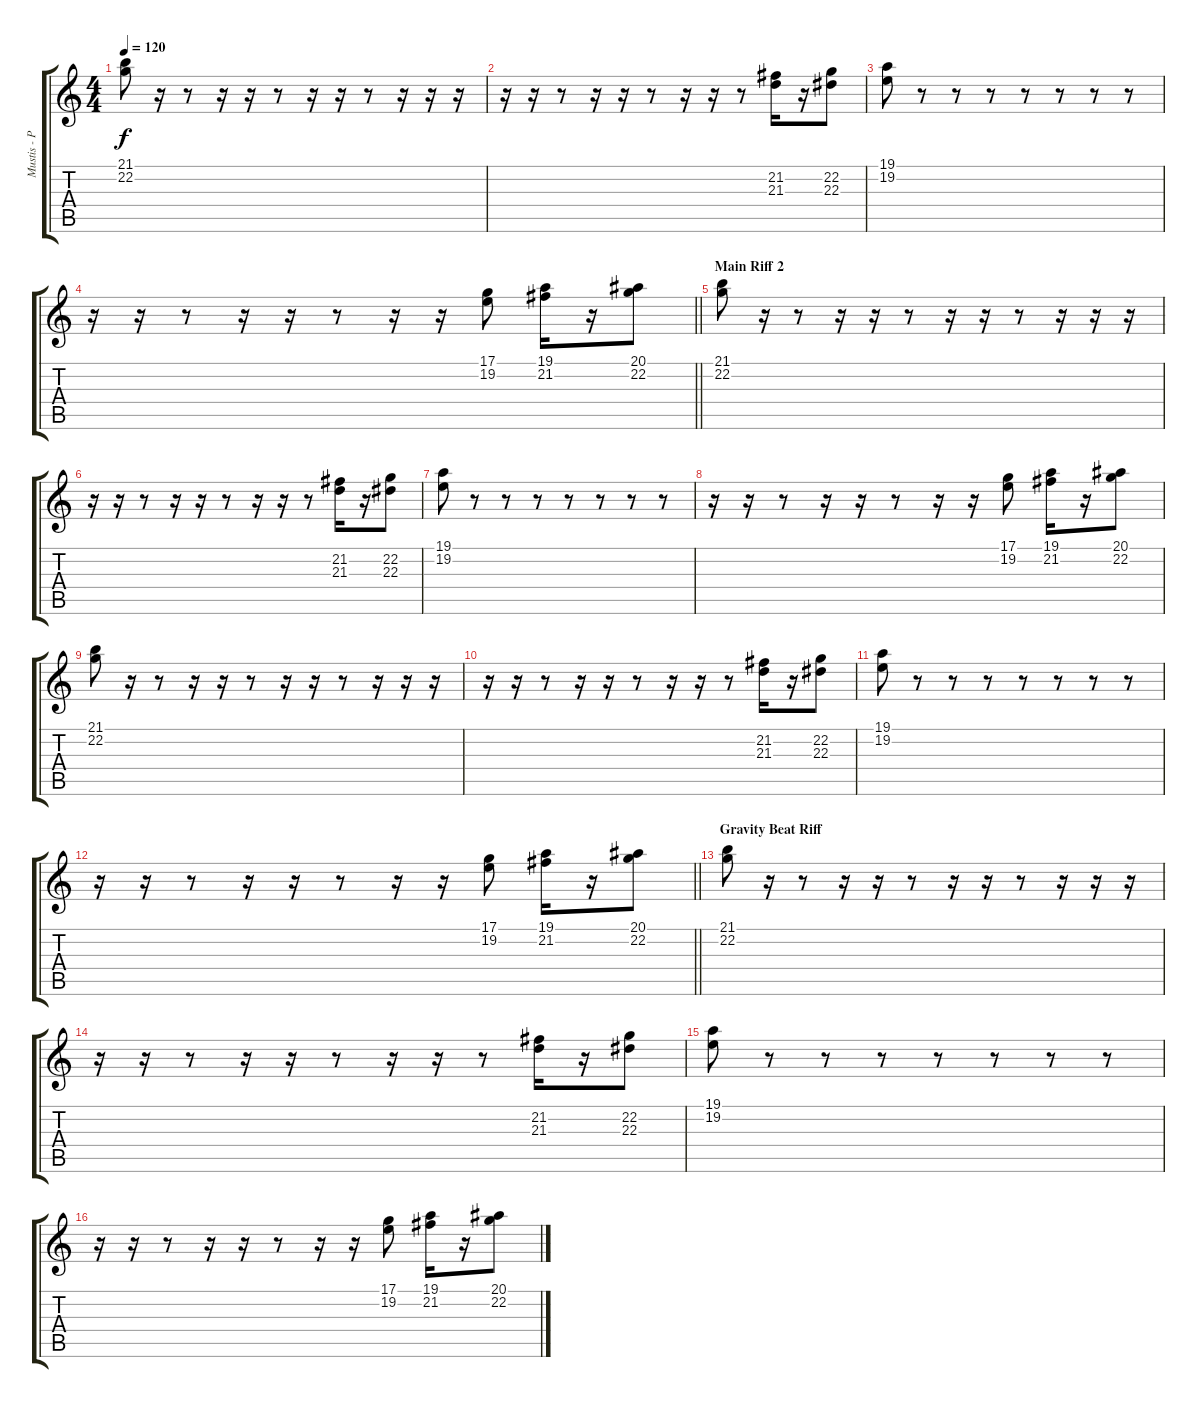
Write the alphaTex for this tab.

\track ("Mustis - Pad" "Mustis - P") {instrument pad1newage}
\staff {score tabs}
\tuning (D4 A3 F3 C3 G2 D2) {hide}
\ts (4 4)
\tempo 120
\clef g2
\ks c
(21.1 22.2).8{dy f} r.16 r.8 r.16 r.16 r.8 r.16 r.16 r.8 r.16 r.16 r.16 |
r.16 r.16 r.8 r.16 r.16 r.8 r.16 r.16 r.8 (21.2 21.3).16 r.16 (22.2 22.3).8 |
(19.1 19.2).8 r.8 r.8 r.8 r.8 r.8 r.8 r.8 |
\barLineRight lightlight
r.16 r.16 r.8 r.16 r.16 r.8 r.16 r.16 (17.1 19.2).8 (19.1 21.2).16 r.16 (20.1 22.2).8 |
\section ("" "Main Riff 2")
(21.1 22.2).8 r.16 r.8 r.16 r.16 r.8 r.16 r.16 r.8 r.16 r.16 r.16 |
r.16 r.16 r.8 r.16 r.16 r.8 r.16 r.16 r.8 (21.2 21.3).16 r.16 (22.2 22.3).8 |
(19.1 19.2).8 r.8 r.8 r.8 r.8 r.8 r.8 r.8 |
r.16 r.16 r.8 r.16 r.16 r.8 r.16 r.16 (17.1 19.2).8 (19.1 21.2).16 r.16 (20.1 22.2).8 |
(21.1 22.2).8 r.16 r.8 r.16 r.16 r.8 r.16 r.16 r.8 r.16 r.16 r.16 |
r.16 r.16 r.8 r.16 r.16 r.8 r.16 r.16 r.8 (21.2 21.3).16 r.16 (22.2 22.3).8 |
(19.1 19.2).8 r.8 r.8 r.8 r.8 r.8 r.8 r.8 |
\barLineRight lightlight
r.16 r.16 r.8 r.16 r.16 r.8 r.16 r.16 (17.1 19.2).8 (19.1 21.2).16 r.16 (20.1 22.2).8 |
\section ("" "Gravity Beat Riff")
(21.1 22.2).8 r.16 r.8 r.16 r.16 r.8 r.16 r.16 r.8 r.16 r.16 r.16 |
r.16 r.16 r.8 r.16 r.16 r.8 r.16 r.16 r.8 (21.2 21.3).16 r.16 (22.2 22.3).8 |
(19.1 19.2).8 r.8 r.8 r.8 r.8 r.8 r.8 r.8 |
r.16 r.16 r.8 r.16 r.16 r.8 r.16 r.16 (17.1 19.2).8 (19.1 21.2).16 r.16 (20.1 22.2).8
